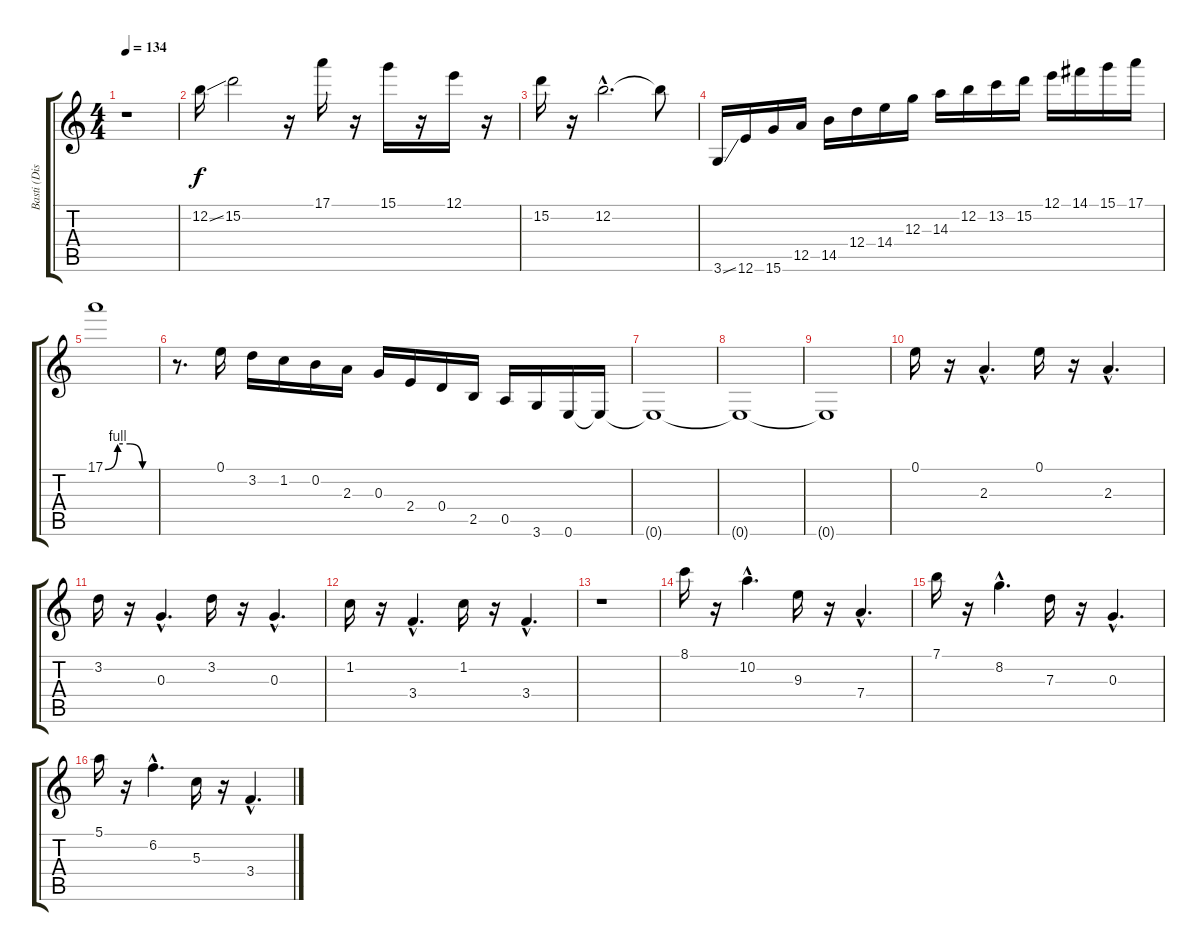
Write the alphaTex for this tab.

\track ("Basti (Dist.-Guitar)" "Basti (Dis") {instrument distortionguitar}
\staff {score tabs}
\tuning (E4 B3 G3 D3 A2 E2) {hide}
\ts (4 4)
\tempo 134
\clef g2
\ks c
r.1{dy f} |
12.2{ss}.16 15.2.2 r.16 17.1.16 r.16 15.1.16 r.16 12.1.16 r.16 |
15.2.16 r.16 12.2{hac}.2{d} 12.2{t}.8 |
3.6{ss}.16 12.6.16 15.6.16 12.5.16 14.5.16 12.4.16 14.4.16 12.3.16 14.3.16 12.2.16 13.2.16 15.2.16 12.1.16 14.1.16 15.1.16 17.1.16 |
17.1{be (custom 0 0 15 4 30 4 45 0 60 0)}.1 |
r.8{d} 0.1.16 3.2.16 1.2.16 0.2.16 2.3.16 0.3.16 2.4.16 0.4.16 2.5.16 0.5.16 3.6.16 0.6.16 0.6{t}.16 |
0.6{t}.1 |
0.6{t}.1 |
0.6{t}.1 |
0.1.16 r.16 2.3{hac}.4{d} 0.1.16 r.16 2.3{hac}.4{d} |
3.2.16 r.16 0.3{hac}.4{d} 3.2.16 r.16 0.3{hac}.4{d} |
1.2.16 r.16 3.4{hac}.4{d} 1.2.16 r.16 3.4{hac}.4{d} |
r.1 |
8.1.16 r.16 10.2{hac}.4{d} 9.3.16 r.16 7.4{hac}.4{d} |
7.1.16 r.16 8.2{hac}.4{d} 7.3.16 r.16 0.3{hac}.4{d} |
5.1.16 r.16 6.2{hac}.4{d} 5.3.16 r.16 3.4{hac}.4{d}
